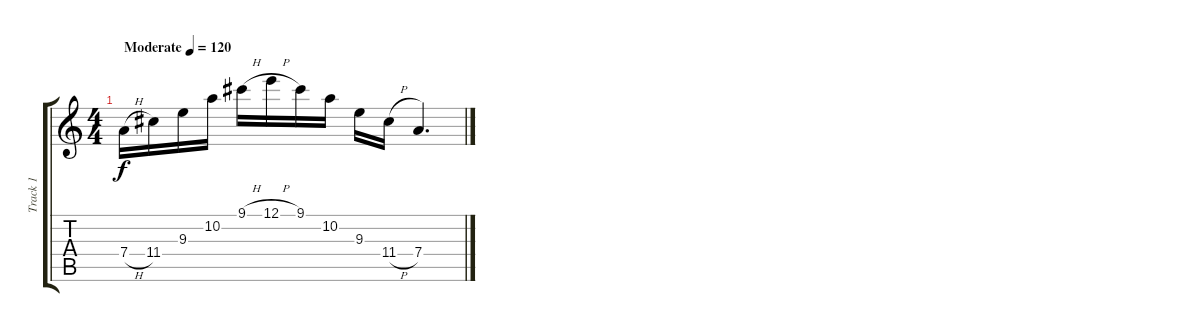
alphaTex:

\track ("Track 1" "Track 1") {instrument acousticguitarsteel}
\staff {score tabs}
\tuning (E4 B3 G3 D3 A2 E2) {hide}
\ts (4 4)
\tempo (120 "Moderate")
\clef g2
\ks c
7.4{h}.16{dy f instrument acousticguitarsteel} 11.4.16 9.3.16 10.2.16 9.1{h}.16 12.1{h}.16 9.1.16 10.2.16 9.3.16 11.4{h}.16 7.4.4{d}
